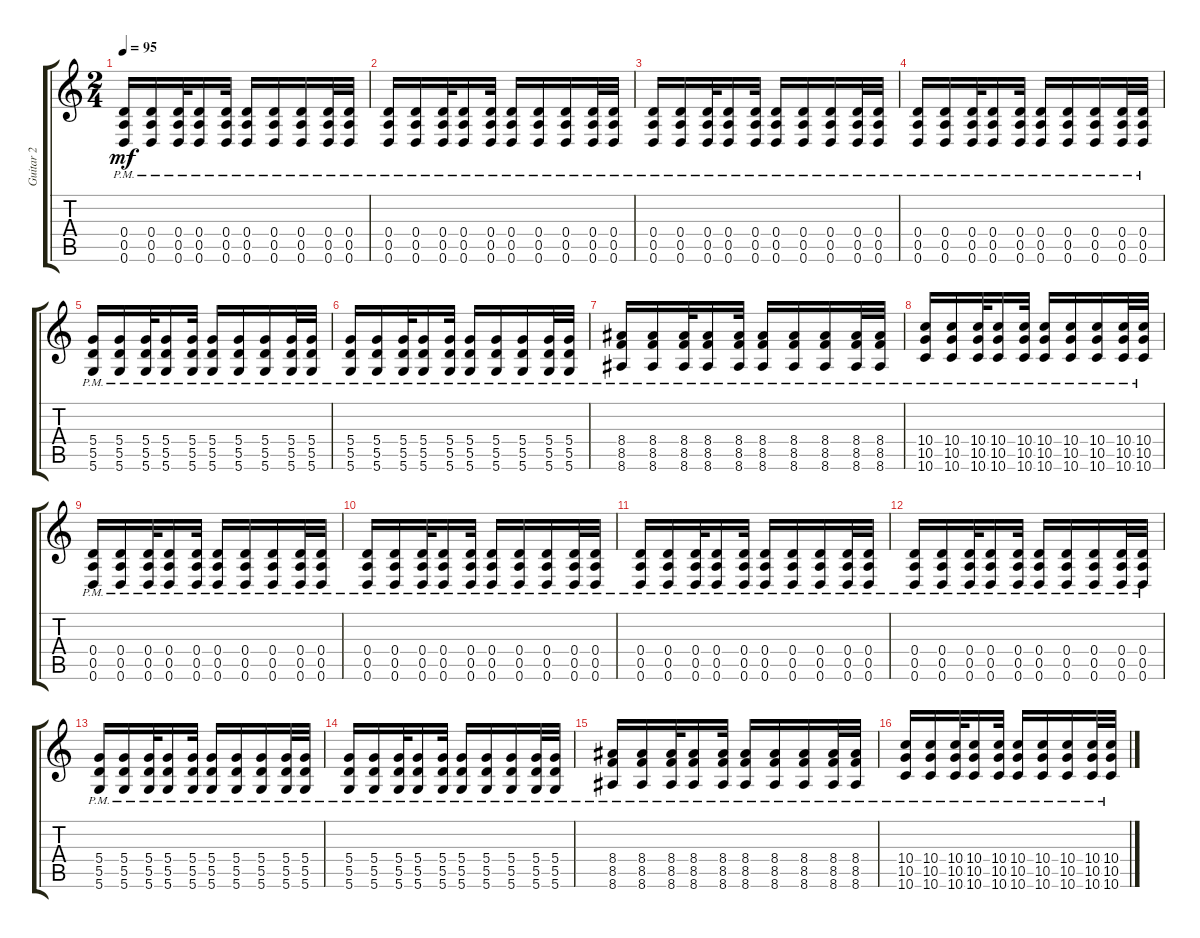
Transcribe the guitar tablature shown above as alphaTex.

\track ("Guitar 2" "Guitar 2") {instrument distortionguitar}
\staff {score tabs}
\tuning (E4 B3 G3 D3 A2 D2) {hide}
\ts (2 4)
\tempo 95
\clef g2
\ks c
(0.4{pm} 0.5{pm} 0.6{pm}).16{dy mf} (0.4{pm} 0.5{pm} 0.6{pm}).16 (0.4{pm} 0.5{pm} 0.6{pm}).32 (0.4{pm} 0.5{pm} 0.6{pm}).16 (0.4{pm} 0.5{pm} 0.6{pm}).32 (0.4{pm} 0.5{pm} 0.6{pm}).16 (0.4{pm} 0.5{pm} 0.6{pm}).16 (0.4{pm} 0.5{pm} 0.6{pm}).16 (0.4{pm} 0.5{pm} 0.6{pm}).32 (0.4{pm} 0.5{pm} 0.6{pm}).32 |
(0.4{pm} 0.5{pm} 0.6{pm}).16 (0.4{pm} 0.5{pm} 0.6{pm}).16 (0.4{pm} 0.5{pm} 0.6{pm}).32 (0.4{pm} 0.5{pm} 0.6{pm}).16 (0.4{pm} 0.5{pm} 0.6{pm}).32 (0.4{pm} 0.5{pm} 0.6{pm}).16 (0.4{pm} 0.5{pm} 0.6{pm}).16 (0.4{pm} 0.5{pm} 0.6{pm}).16 (0.4{pm} 0.5{pm} 0.6{pm}).32 (0.4{pm} 0.5{pm} 0.6{pm}).32 |
(0.4{pm} 0.5{pm} 0.6{pm}).16 (0.4{pm} 0.5{pm} 0.6{pm}).16 (0.4{pm} 0.5{pm} 0.6{pm}).32 (0.4{pm} 0.5{pm} 0.6{pm}).16 (0.4{pm} 0.5{pm} 0.6{pm}).32 (0.4{pm} 0.5{pm} 0.6{pm}).16 (0.4{pm} 0.5{pm} 0.6{pm}).16 (0.4{pm} 0.5{pm} 0.6{pm}).16 (0.4{pm} 0.5{pm} 0.6{pm}).32 (0.4{pm} 0.5{pm} 0.6{pm}).32 |
(0.4{pm} 0.5{pm} 0.6{pm}).16 (0.4{pm} 0.5{pm} 0.6{pm}).16 (0.4{pm} 0.5{pm} 0.6{pm}).32 (0.4{pm} 0.5{pm} 0.6{pm}).16 (0.4{pm} 0.5{pm} 0.6{pm}).32 (0.4{pm} 0.5{pm} 0.6{pm}).16 (0.4{pm} 0.5{pm} 0.6{pm}).16 (0.4{pm} 0.5{pm} 0.6{pm}).16 (0.4{pm} 0.5{pm} 0.6{pm}).32 (0.4{pm} 0.5{pm} 0.6{pm}).32 |
(5.4{pm} 5.5{pm} 5.6{pm}).16 (5.4{pm} 5.5{pm} 5.6{pm}).16 (5.4{pm} 5.5{pm} 5.6{pm}).32 (5.4{pm} 5.5{pm} 5.6{pm}).16 (5.4{pm} 5.5{pm} 5.6{pm}).32 (5.4{pm} 5.5{pm} 5.6{pm}).16 (5.4{pm} 5.5{pm} 5.6{pm}).16 (5.4{pm} 5.5{pm} 5.6{pm}).16 (5.4{pm} 5.5{pm} 5.6{pm}).32 (5.4{pm} 5.5{pm} 5.6{pm}).32 |
(5.4{pm} 5.5{pm} 5.6{pm}).16 (5.4{pm} 5.5{pm} 5.6{pm}).16 (5.4{pm} 5.5{pm} 5.6{pm}).32 (5.4{pm} 5.5{pm} 5.6{pm}).16 (5.4{pm} 5.5{pm} 5.6{pm}).32 (5.4{pm} 5.5{pm} 5.6{pm}).16 (5.4{pm} 5.5{pm} 5.6{pm}).16 (5.4{pm} 5.5{pm} 5.6{pm}).16 (5.4{pm} 5.5{pm} 5.6{pm}).32 (5.4{pm} 5.5{pm} 5.6{pm}).32 |
(8.4{pm} 8.5{pm} 8.6{pm}).16 (8.4{pm} 8.5{pm} 8.6{pm}).16 (8.4{pm} 8.5{pm} 8.6{pm}).32 (8.4{pm} 8.5{pm} 8.6{pm}).16 (8.4{pm} 8.5{pm} 8.6{pm}).32 (8.4{pm} 8.5{pm} 8.6{pm}).16 (8.4{pm} 8.5{pm} 8.6{pm}).16 (8.4{pm} 8.5{pm} 8.6{pm}).16 (8.4{pm} 8.5{pm} 8.6{pm}).32 (8.4{pm} 8.5{pm} 8.6{pm}).32 |
(10.4{pm} 10.5{pm} 10.6{pm}).16 (10.4{pm} 10.5{pm} 10.6{pm}).16 (10.4{pm} 10.5{pm} 10.6{pm}).32 (10.4{pm} 10.5{pm} 10.6{pm}).16 (10.4{pm} 10.5{pm} 10.6{pm}).32 (10.4{pm} 10.5{pm} 10.6{pm}).16 (10.4{pm} 10.5{pm} 10.6{pm}).16 (10.4{pm} 10.5{pm} 10.6{pm}).16 (10.4{pm} 10.5{pm} 10.6{pm}).32 (10.4{pm} 10.5{pm} 10.6{pm}).32 |
(0.4{pm} 0.5{pm} 0.6{pm}).16 (0.4{pm} 0.5{pm} 0.6{pm}).16 (0.4{pm} 0.5{pm} 0.6{pm}).32 (0.4{pm} 0.5{pm} 0.6{pm}).16 (0.4{pm} 0.5{pm} 0.6{pm}).32 (0.4{pm} 0.5{pm} 0.6{pm}).16 (0.4{pm} 0.5{pm} 0.6{pm}).16 (0.4{pm} 0.5{pm} 0.6{pm}).16 (0.4{pm} 0.5{pm} 0.6{pm}).32 (0.4{pm} 0.5{pm} 0.6{pm}).32 |
(0.4{pm} 0.5{pm} 0.6{pm}).16 (0.4{pm} 0.5{pm} 0.6{pm}).16 (0.4{pm} 0.5{pm} 0.6{pm}).32 (0.4{pm} 0.5{pm} 0.6{pm}).16 (0.4{pm} 0.5{pm} 0.6{pm}).32 (0.4{pm} 0.5{pm} 0.6{pm}).16 (0.4{pm} 0.5{pm} 0.6{pm}).16 (0.4{pm} 0.5{pm} 0.6{pm}).16 (0.4{pm} 0.5{pm} 0.6{pm}).32 (0.4{pm} 0.5{pm} 0.6{pm}).32 |
(0.4{pm} 0.5{pm} 0.6{pm}).16 (0.4{pm} 0.5{pm} 0.6{pm}).16 (0.4{pm} 0.5{pm} 0.6{pm}).32 (0.4{pm} 0.5{pm} 0.6{pm}).16 (0.4{pm} 0.5{pm} 0.6{pm}).32 (0.4{pm} 0.5{pm} 0.6{pm}).16 (0.4{pm} 0.5{pm} 0.6{pm}).16 (0.4{pm} 0.5{pm} 0.6{pm}).16 (0.4{pm} 0.5{pm} 0.6{pm}).32 (0.4{pm} 0.5{pm} 0.6{pm}).32 |
(0.4{pm} 0.5{pm} 0.6{pm}).16 (0.4{pm} 0.5{pm} 0.6{pm}).16 (0.4{pm} 0.5{pm} 0.6{pm}).32 (0.4{pm} 0.5{pm} 0.6{pm}).16 (0.4{pm} 0.5{pm} 0.6{pm}).32 (0.4{pm} 0.5{pm} 0.6{pm}).16 (0.4{pm} 0.5{pm} 0.6{pm}).16 (0.4{pm} 0.5{pm} 0.6{pm}).16 (0.4{pm} 0.5{pm} 0.6{pm}).32 (0.4{pm} 0.5{pm} 0.6{pm}).32 |
(5.4{pm} 5.5{pm} 5.6{pm}).16 (5.4{pm} 5.5{pm} 5.6{pm}).16 (5.4{pm} 5.5{pm} 5.6{pm}).32 (5.4{pm} 5.5{pm} 5.6{pm}).16 (5.4{pm} 5.5{pm} 5.6{pm}).32 (5.4{pm} 5.5{pm} 5.6{pm}).16 (5.4{pm} 5.5{pm} 5.6{pm}).16 (5.4{pm} 5.5{pm} 5.6{pm}).16 (5.4{pm} 5.5{pm} 5.6{pm}).32 (5.4{pm} 5.5{pm} 5.6{pm}).32 |
(5.4{pm} 5.5{pm} 5.6{pm}).16 (5.4{pm} 5.5{pm} 5.6{pm}).16 (5.4{pm} 5.5{pm} 5.6{pm}).32 (5.4{pm} 5.5{pm} 5.6{pm}).16 (5.4{pm} 5.5{pm} 5.6{pm}).32 (5.4{pm} 5.5{pm} 5.6{pm}).16 (5.4{pm} 5.5{pm} 5.6{pm}).16 (5.4{pm} 5.5{pm} 5.6{pm}).16 (5.4{pm} 5.5{pm} 5.6{pm}).32 (5.4{pm} 5.5{pm} 5.6{pm}).32 |
(8.4{pm} 8.5{pm} 8.6{pm}).16 (8.4{pm} 8.5{pm} 8.6{pm}).16 (8.4{pm} 8.5{pm} 8.6{pm}).32 (8.4{pm} 8.5{pm} 8.6{pm}).16 (8.4{pm} 8.5{pm} 8.6{pm}).32 (8.4{pm} 8.5{pm} 8.6{pm}).16 (8.4{pm} 8.5{pm} 8.6{pm}).16 (8.4{pm} 8.5{pm} 8.6{pm}).16 (8.4{pm} 8.5{pm} 8.6{pm}).32 (8.4{pm} 8.5{pm} 8.6{pm}).32 |
(10.4{pm} 10.5{pm} 10.6{pm}).16 (10.4{pm} 10.5{pm} 10.6{pm}).16 (10.4{pm} 10.5{pm} 10.6{pm}).32 (10.4{pm} 10.5{pm} 10.6{pm}).16 (10.4{pm} 10.5{pm} 10.6{pm}).32 (10.4{pm} 10.5{pm} 10.6{pm}).16 (10.4{pm} 10.5{pm} 10.6{pm}).16 (10.4{pm} 10.5{pm} 10.6{pm}).16 (10.4{pm} 10.5{pm} 10.6{pm}).32 (10.4{pm} 10.5{pm} 10.6{pm}).32
